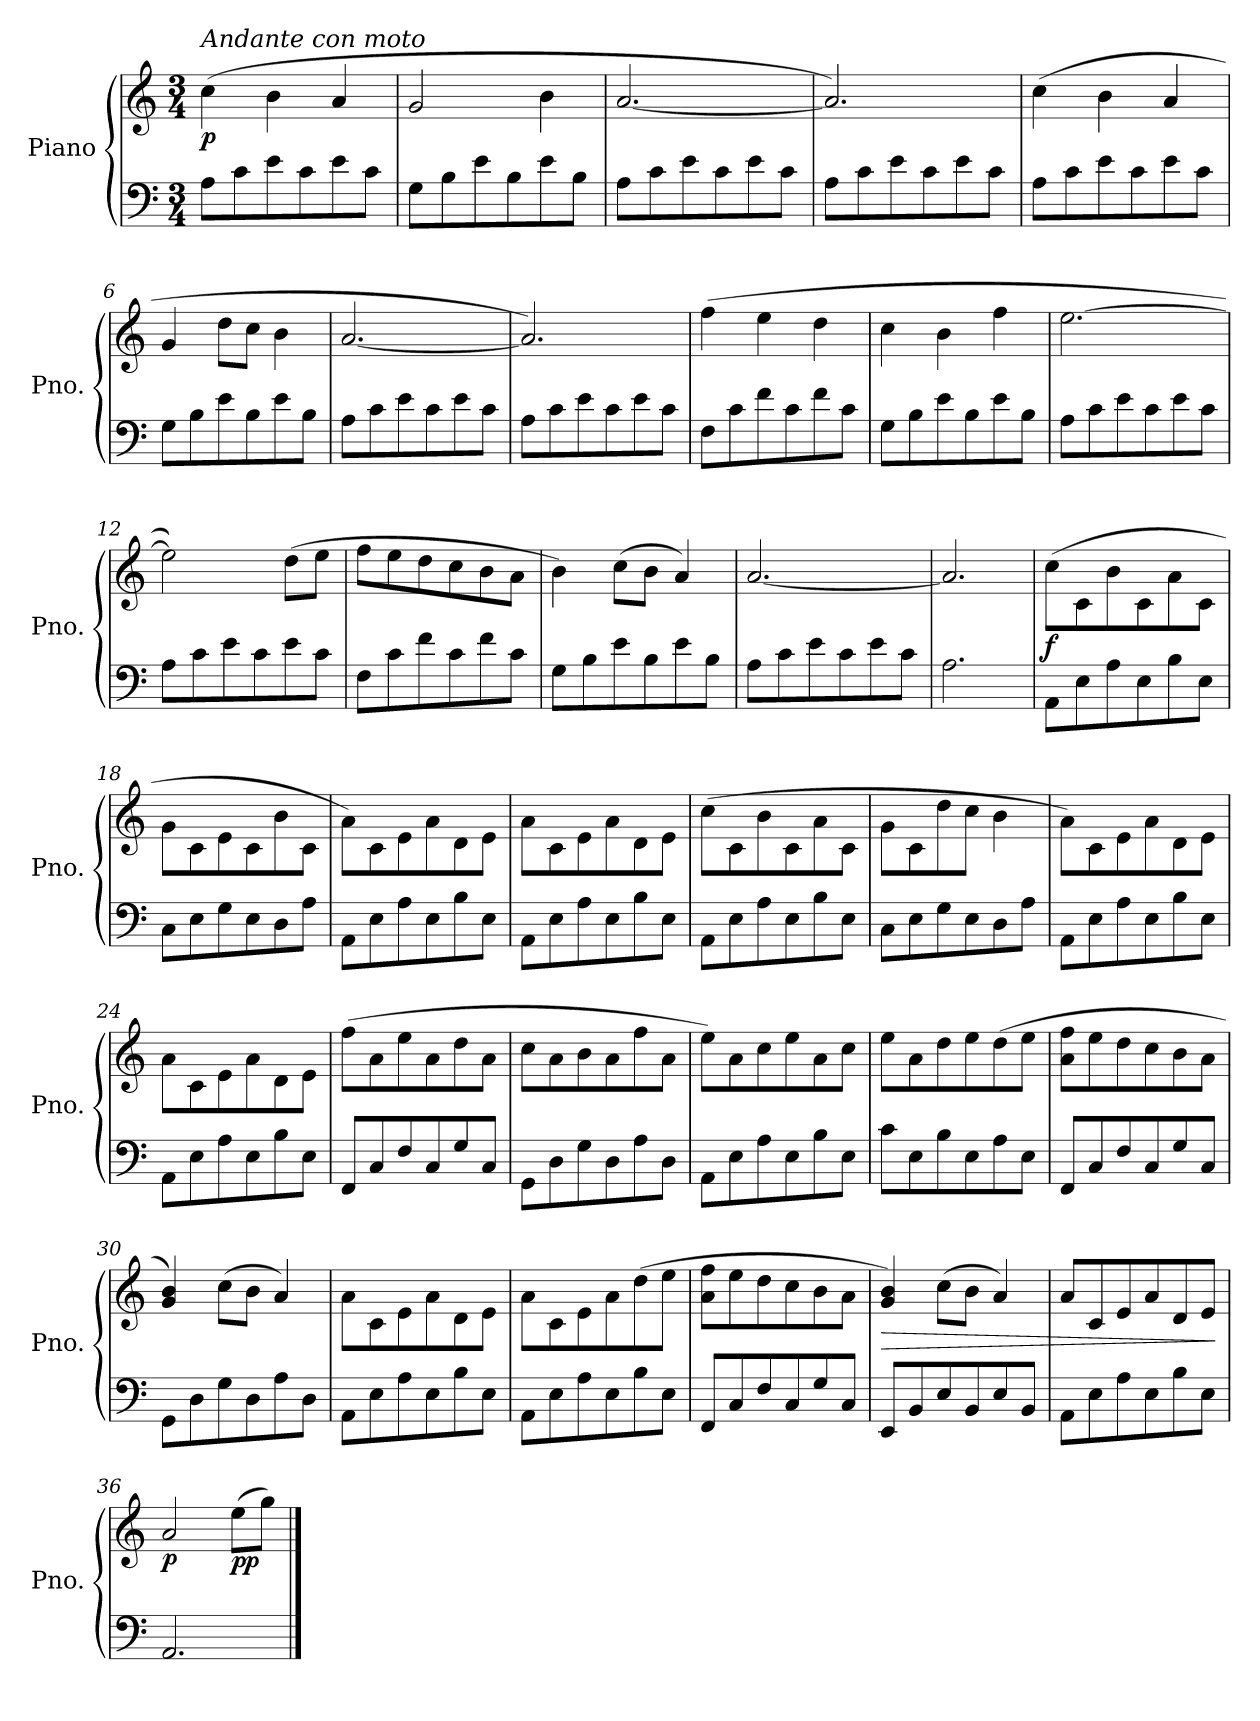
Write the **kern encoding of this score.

**kern	**kern	**dynam
*part1	*part1	*part1
*staff2	*staff1	*staff1/2
*I"Piano	*	*
*I'Pno.	*	*
*clefF4	*clefG2	*
*k[]	*k[]	*
*M3/4	*M3/4	*
=1	=1	=1
!	!LO:TX:a:i:t=Andante con moto	!
!	!	!LO:DY:b
8A\L	(>4cc\	p
8c\	.	.
8e\	4b\	.
8c\	.	.
8e\	4a/	.
8c\J	.	.
=2	=2	=2
8G\L	2g/	.
8B\	.	.
8e\	.	.
8B\	.	.
8e\	4b\	.
8B\J	.	.
=3	=3	=3
8A\L	[2.a/	.
8c\	.	.
8e\	.	.
8c\	.	.
8e\	.	.
8c\J	.	.
=4	=4	=4
8A\L	2.a/])	.
8c\	.	.
8e\	.	.
8c\	.	.
8e\	.	.
8c\J	.	.
=5	=5	=5
8A\L	(>4cc\	.
8c\	.	.
8e\	4b\	.
8c\	.	.
8e\	4a/	.
8c\J	.	.
!!LO:LB:g=z
=6	=6	=6
8G\L	4g/	.
8B\	.	.
8e\	8dd\L	.
8B\	8cc\J	.
8e\	4b\	.
8B\J	.	.
=7	=7	=7
8A\L	[2.a/	.
8c\	.	.
8e\	.	.
8c\	.	.
8e\	.	.
8c\J	.	.
=8	=8	=8
8A\L	2.a/])	.
8c\	.	.
8e\	.	.
8c\	.	.
8e\	.	.
8c\J	.	.
=9	=9	=9
8F\L	(>4ff\	.
8c\	.	.
8f\	4ee\	.
8c\	.	.
8f\	4dd\	.
8c\J	.	.
=10	=10	=10
8G\L	4cc\	.
8B\	.	.
8e\	4b\	.
8B\	.	.
8e\	4ff\	.
8B\J	.	.
!!LO:LB:g=z
=11	=11	=11
8A\L	[2.ee\	.
8c\	.	.
8e\	.	.
8c\	.	.
8e\	.	.
8c\J	.	.
=12	=12	=12
8A\L	2ee\])	.
8c\	.	.
8e\	.	.
8c\	.	.
8e\	(>8dd\L	.
8c\J	8ee\J	.
=13	=13	=13
8F\L	8ff\L	.
8c\	8ee\	.
8f\	8dd\	.
8c\	8cc\	.
8f\	8b\	.
8c\J	8a\J	.
=14	=14	=14
8G\L	4b\)	.
8B\	.	.
8e\	(>8cc\L	.
8B\	8b\J	.
8e\	4a/)	.
8B\J	.	.
=15	=15	=15
8A\L	[2.a/	.
8c\	.	.
8e\	.	.
8c\	.	.
8e\	.	.
8c\J	.	.
=16	=16	=16
2.A\	2.a/]	.
!!LO:LB:g=z
=17	=17	=17
!	!	!LO:DY:b
8AA\L	(>8cc\L	f
8E\	8c\	.
8A\	8b\	.
8E\	8c\	.
8B\	8a\	.
8E\J	8c\J	.
=18	=18	=18
8C\L	8g\L	.
8E\	8c\	.
8G\	8e\	.
8E\	8c\	.
8D\	8b\	.
8A\J	8c\J	.
=19	=19	=19
8AA\L	8a\L)	.
8E\	8c\	.
8A\	8e\	.
8E\	8a\	.
8B\	8d\	.
8E\J	8e\J	.
=20	=20	=20
8AA\L	8a\L	.
8E\	8c\	.
8A\	8e\	.
8E\	8a\	.
8B\	8d\	.
8E\J	8e\J	.
!!LO:LB:g=z
=21	=21	=21
8AA\L	(>8cc\L	.
8E\	8c\	.
8A\	8b\	.
8E\	8c\	.
8B\	8a\	.
8E\J	8c\J	.
=22	=22	=22
8C\L	8g\L	.
8E\	8c\	.
8G\	8dd\	.
8E\	8cc\J	.
8D\	4b\	.
8A\J	.	.
=23	=23	=23
8AA\L	8a\L)	.
8E\	8c\	.
8A\	8e\	.
8E\	8a\	.
8B\	8d\	.
8E\J	8e\J	.
=24	=24	=24
8AA\L	8a\L	.
8E\	8c\	.
8A\	8e\	.
8E\	8a\	.
8B\	8d\	.
8E\J	8e\J	.
!!LO:PB:g=z
=25	=25	=25
8FF/L	(>8ff\L	.
8C/	8a\	.
8F/	8ee\	.
8C/	8a\	.
8G/	8dd\	.
8C/J	8a\J	.
=26	=26	=26
8GG\L	8cc\L	.
8D\	8a\	.
8G\	8b\	.
8D\	8a\	.
8A\	8ff\	.
8D\J	8a\J	.
=27	=27	=27
8AA\L	8ee\L)	.
8E\	8a\	.
8A\	8cc\	.
8E\	8ee\	.
8B\	8a\	.
8E\J	8cc\J	.
=28	=28	=28
8c\L	8ee\L	.
8E\	8a\	.
8B\	8dd\	.
8E\	8ee\	.
8A\	(>8dd\	.
8E\J	8ee\J	.
!!LO:LB:g=z
=29	=29	=29
8FF/L	8a\ 8ff\L	.
8C/	8ee\	.
8F/	8dd\	.
8C/	8cc\	.
8G/	8b\	.
8C/J	8a\J	.
=30	=30	=30
8GG\L	4g/ 4b/)	.
8D\	.	.
8G\	(>8cc\L	.
8D\	8b\J	.
8A\	4a/)	.
8D\J	.	.
=31	=31	=31
8AA\L	8a\L	.
8E\	8c\	.
8A\	8e\	.
8E\	8a\	.
8B\	8d\	.
8E\J	8e\J	.
=32	=32	=32
8AA\L	8a\L	.
8E\	8c\	.
8A\	8e\	.
8E\	8a\	.
8B\	(>8dd\	.
8E\J	8ee\J	.
!!LO:LB:g=z
=33	=33	=33
8FF/L	8a\ 8ff\L	.
8C/	8ee\	.
8F/	8dd\	.
8C/	8cc\	.
8G/	8b\	.
8C/J	8a\J	.
=34	=34	=34
!	!	!LO:HP:b
8EE/L	4g/ 4b/)	>
8BB/	.	.
8E/	(>8cc\L	.
8BB/	8b\J	.
8E/	4a/)	.
8BB/J	.	.
=35	=35	=35
8AA\L	8a/L	.
8E\	8c/	.
8A\	8e/	.
8E\	8a/	.
8B\	8d/	.
8E\J	8e/J	.
.	.	]
=36	=36	=36
!	!	!LO:DY:b
2.AA/	2a/	p
!	!	!LO:DY:b
.	(>8ee\L	pp
.	8gg\J)	.
==	==	==
*-	*-	*-
